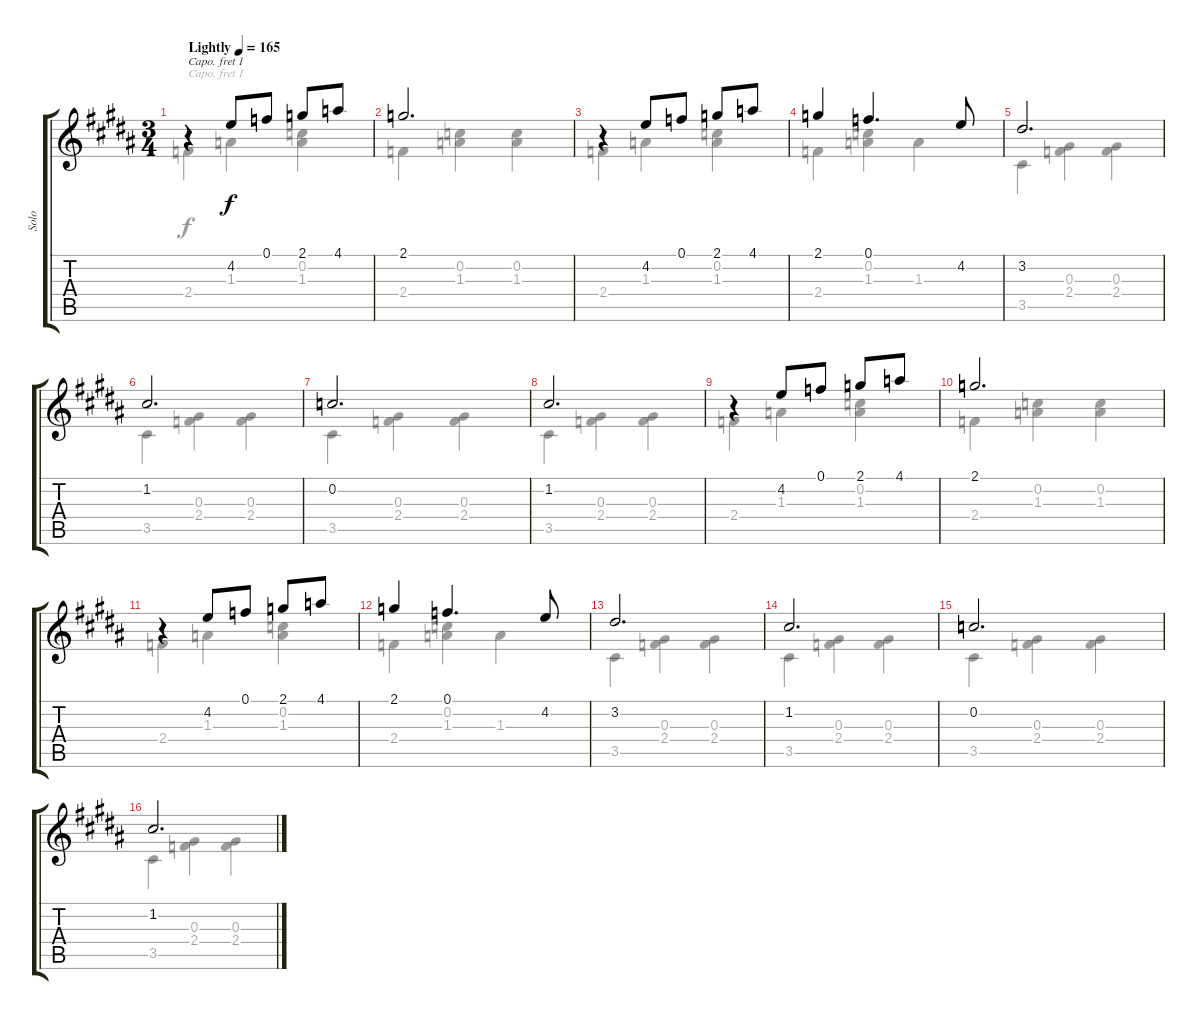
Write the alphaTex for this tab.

\track ("Solo" "Solo") {instrument acousticguitarnylon}
\staff {score tabs}
\capo 1
\tuning (E4 B3 G3 D3 A2 E2) {hide}
\voice
\ts (3 4)
\tempo (165 "Lightly")
\clef g2
\ks b
r.4{dy f instrument acousticguitarnylon} 4.2.8 0.1.8 2.1.8 4.1.8 |
2.1.2{d} |
r.4 4.2.8 0.1.8 2.1.8 4.1.8 |
2.1.4 0.1.4{d} 4.2.8 |
3.2.2{d} |
1.2.2{d} |
0.2.2{d} |
1.2.2{d} |
r.4 4.2.8 0.1.8 2.1.8 4.1.8 |
2.1.2{d} |
r.4 4.2.8 0.1.8 2.1.8 4.1.8 |
2.1.4 0.1.4{d} 4.2.8 |
3.2.2{d} |
1.2.2{d} |
0.2.2{d} |
1.2.2{d}
\voice
\clef g2
\ottava regular
\simile none
\ks b
2.4.4{dy f} 1.3.4 (0.2 1.3).4 |
2.4.4 (0.2 1.3).4 (0.2 1.3).4 |
2.4.4 1.3.4 (0.2 1.3).4 |
2.4.4 (0.2 1.3).4 1.3.4 |
3.5.4 (0.3 2.4).4 (0.3 2.4).4 |
3.5.4 (0.3 2.4).4 (0.3 2.4).4 |
3.5.4 (0.3 2.4).4 (0.3 2.4).4 |
3.5.4 (0.3 2.4).4 (0.3 2.4).4 |
2.4.4 1.3.4 (0.2 1.3).4 |
2.4.4 (0.2 1.3).4 (0.2 1.3).4 |
2.4.4 1.3.4 (0.2 1.3).4 |
2.4.4 (0.2 1.3).4 1.3.4 |
3.5.4 (0.3 2.4).4 (0.3 2.4).4 |
3.5.4 (0.3 2.4).4 (0.3 2.4).4 |
3.5.4 (0.3 2.4).4 (0.3 2.4).4 |
3.5.4 (0.3 2.4).4 (0.3 2.4).4
